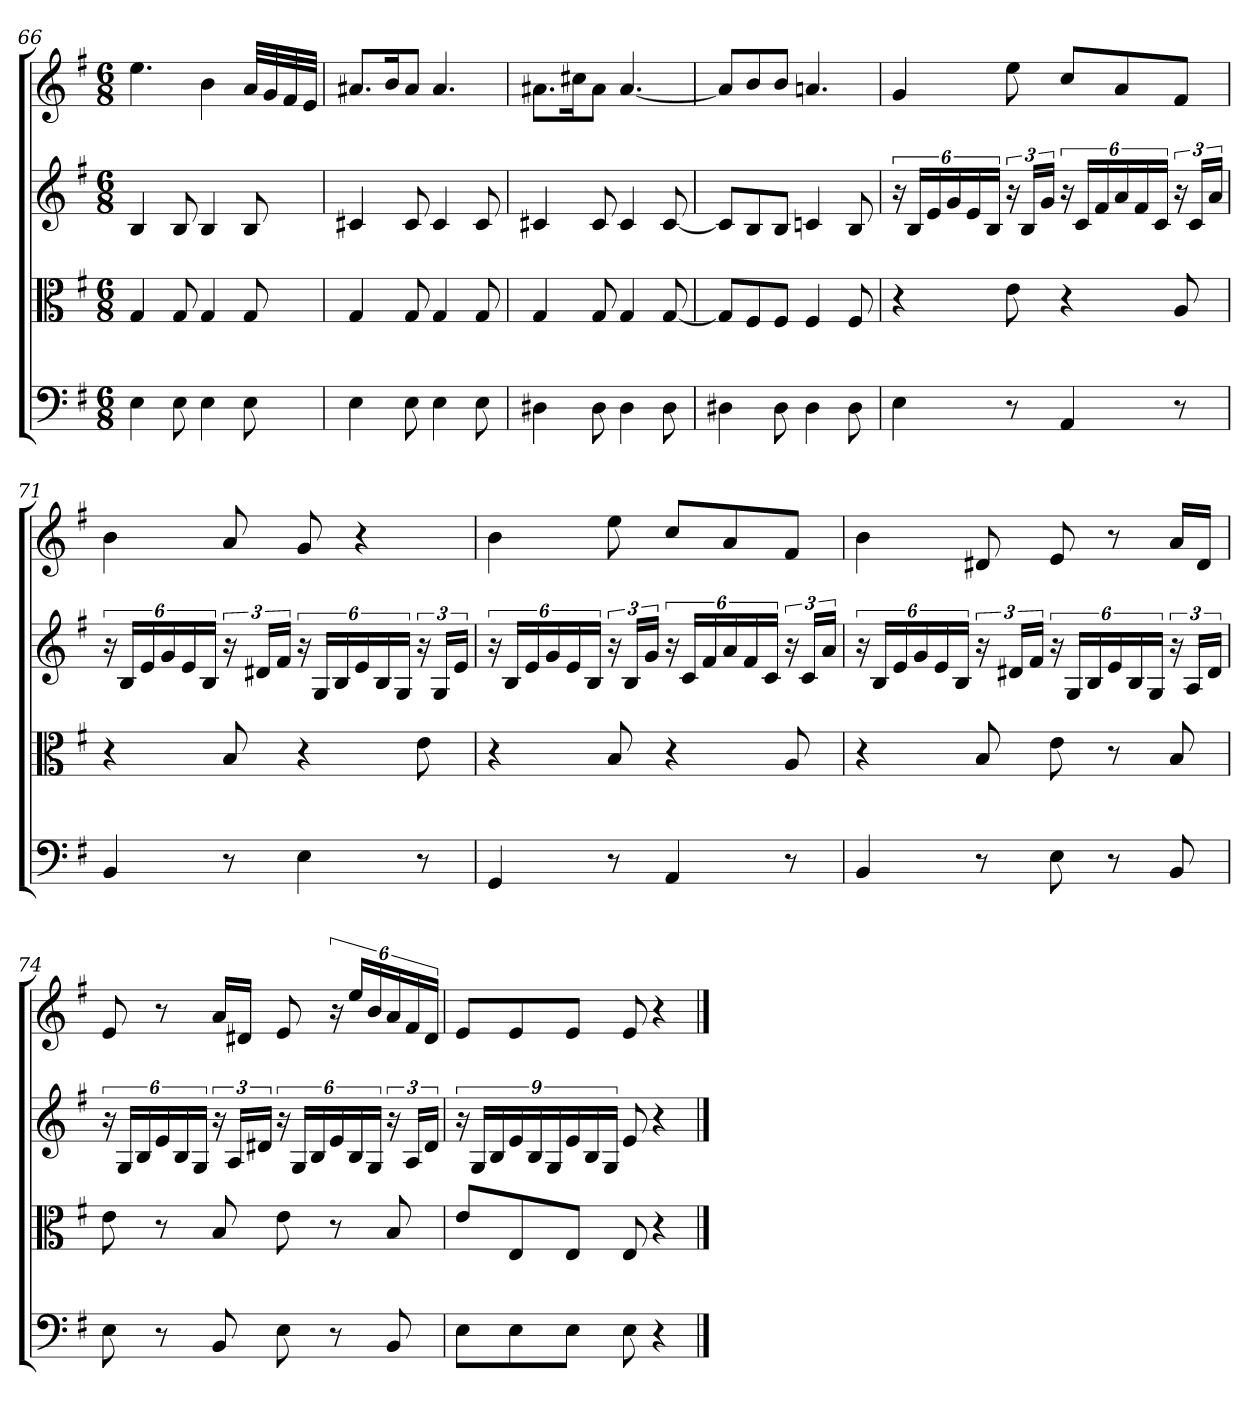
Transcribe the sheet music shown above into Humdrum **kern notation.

**kern	**kern	**kern	**kern
*part4	*part3	*part2	*part1
*staff4	*staff3	*staff2	*staff1
*clefF4	*clefC3	*	*
*k[f#]	*k[f#]	*k[f#]	*k[f#]
*e:	*e:	*e:	*e:
*M6/8	*M6/8	*M6/8	*M6/8
=66	=66	=66	=66
4E	4G	4B	4.ee
8E	8G	8B	.
4E	4G	4B	4b
8E	8G	8B	32aLLL
.	.	.	32g
.	.	.	32f#
.	.	.	32eJJJ
=67	=67	=67	=67
4E	4G	4c#X	8.a#XL
.	.	.	16bK
8E	8G	8c#	8a#J
4E	4G	4c#	4.a#
8E	8G	8c#	.
=68	=68	=68	=68
4D#X	4G	4c#X	8.a#XL
.	.	.	16cc#XK
8D#	8G	8c#	8a#J
4D#	4G	4c#	[4.a#
8D#	[8G	[8c#	.
=69	=69	=69	=69
4D#X	8G/L]	8c#L]	8a#L]
.	8F#/	8B	8b
8D#	8F#/J	8BJ	8bJ
4D#	4F#	4cn	4.an
8D#	8F#	8B	.
=70	=70	=70	=70
4E	4r	24r	4g
.	.	24BLL	.
.	.	24e	.
.	.	24g	.
.	.	24e	.
.	.	24BJJ	.
8r	8e	24r	8ee
.	.	24BLL	.
.	.	24gJJ	.
4AA	4r	24r	8ccL
.	.	24cLL	.
.	.	24f#	.
.	.	24a	8a
.	.	24f#	.
.	.	24cJJ	.
8r	8A	24r	8f#J
.	.	24cLL	.
.	.	24aJJ	.
=71	=71	=71	=71
4BB	4r	24r	4b
.	.	24BLL	.
.	.	24e	.
.	.	24g	.
.	.	24e	.
.	.	24BJJ	.
8r	8B	24r	8a
.	.	24d#XLL	.
.	.	24f#JJ	.
4E	4r	24r	8g
.	.	24GLL	.
.	.	24B	.
.	.	24e	4r
.	.	24B	.
.	.	24GJJ	.
8r	8e	24r	.
.	.	24GLL	.
.	.	24eJJ	.
=72	=72	=72	=72
4GG	4r	24r	4b
.	.	24BLL	.
.	.	24e	.
.	.	24g	.
.	.	24e	.
.	.	24BJJ	.
8r	8B	24r	8ee
.	.	24BLL	.
.	.	24gJJ	.
4AA	4r	24r	8ccL
.	.	24cLL	.
.	.	24f#	.
.	.	24a	8a
.	.	24f#	.
.	.	24cJJ	.
8r	8A	24r	8f#J
.	.	24cLL	.
.	.	24aJJ	.
=73	=73	=73	=73
4BB	4r	24r	4b
.	.	24BLL	.
.	.	24e	.
.	.	24g	.
.	.	24e	.
.	.	24BJJ	.
8r	8B	24r	8d#X
.	.	24d#XLL	.
.	.	24f#JJ	.
8E	8e	24r	8e
.	.	24GLL	.
.	.	24B	.
8r	8r	24e	8r
.	.	24B	.
.	.	24GJJ	.
8BB	8B	24r	16aLL
.	.	24ALL	.
.	.	.	16d#JJ
.	.	24d#JJ	.
=74	=74	=74	=74
8E	8e	24r	8e
.	.	24GLL	.
.	.	24B	.
8r	8r	24e	8r
.	.	24B	.
.	.	24GJJ	.
8BB	8B	24r	16aLL
.	.	24ALL	.
.	.	.	16d#XJJ
.	.	24d#XJJ	.
8E	8e	24r	8e
.	.	24GLL	.
.	.	24B	.
8r	8r	24e	24r
.	.	24B	24eeLL
.	.	24GJJ	24b
8BB	8B	24r	24a
.	.	24ALL	24f#
.	.	24d#JJ	24d#JJ
=75	=75	=75	=75
8E\L	8e/L	24r	8eL
.	.	24GLL	.
.	.	24B	.
8E\	8E/	24e	8e
.	.	24B	.
.	.	24G	.
8E\J	8E/J	24e	8eJ
.	.	24B	.
.	.	24GJJ	.
8E	8E	8e	8e
4r	4r	4r	4r
==	==	==	==
*-	*-	*-	*-
